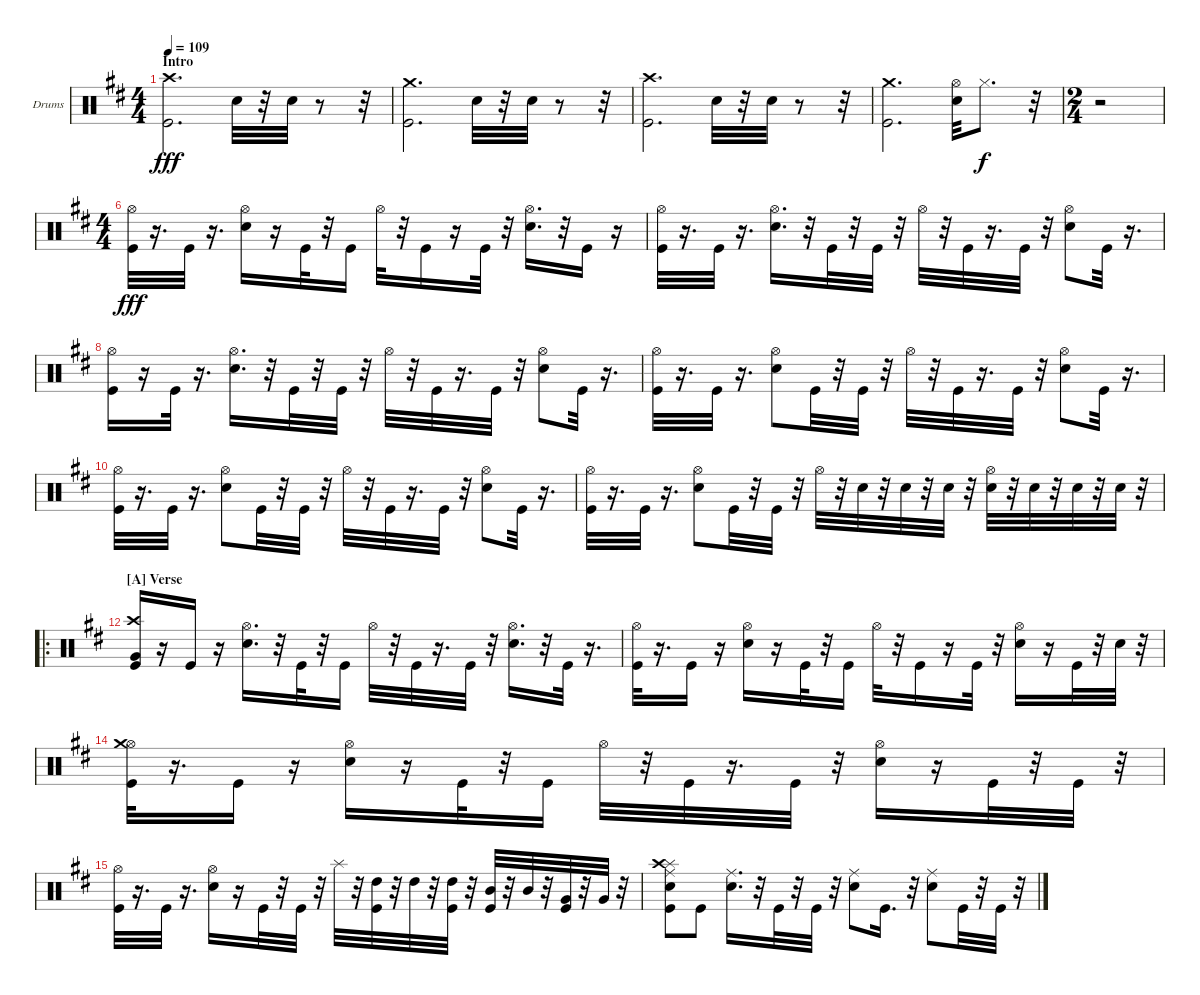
\bracketExtendMode nobrackets
\firstSystemTrackNameOrientation horizontal
\otherSystemsTrackNameOrientation horizontal
\defaultBarNumberDisplay FirstOfSystem
\track ("Drumkit" "Drums") {instrument percussion}
\staff {score}
\articulation defaults
\ts (4 4)
\beaming (8 2 2 2 2)
\section ("" "Intro")
\scale
0.300728
\tempo 109
\accidentals auto
\clef neutral
\ottava regular
\simile none
\ks bminor
("Kick (hit)" "Crash high (hit)").2{d dy fff} "Snare (hit) 2".32 r.32 "Snare (hit) 2".32 r.8 r.32 |
\scale
0.24974 ("Kick (hit)" "Crash medium (hit)").2{d} "Snare (hit) 2".32 r.32 "Snare (hit) 2".32 r.8 r.32 |
\scale
0.274714 ("Kick (hit)" "Crash high (hit)").2{d} "Snare (hit) 2".32 r.32 "Snare (hit) 2".32 r.8 r.32 |
\scale
0.174818 ("Kick (hit)" "Crash medium (hit)").2{d} ("Snare (hit) 2" "Hi-Hat (open)").32 "Hi-Hat (closed)".8{d dy f} r.32 |
\ts (2 4)
\scale
0.0793651 r.2 |
\ts (4 4)
\scale
0.347821 ("Kick (hit)" "Hi-Hat (open)").32{dy fff} r.16{d} "Kick (hit)".32 r.16{d} ("Snare (hit) 2" "Hi-Hat (open)").16 r.16 "Kick (hit)".32 r.32 "Kick (hit)".16 "Hi-Hat (open)".32 r.32 "Kick (hit)".16 r.16 "Kick (hit)".32 r.32 ("Snare (hit) 2" "Hi-Hat (open)").16{d} r.32 "Kick (hit)".16 r.16 |
\scale
0.349206 ("Kick (hit)" "Hi-Hat (open)").32 r.16{d} "Kick (hit)".32 r.16{d} ("Snare (hit) 2" "Hi-Hat (open)").16{d} r.32 "Kick (hit)".32 r.32 "Kick (hit)".32 r.32 "Hi-Hat (open)".32 r.32 "Kick (hit)".32 r.16{d} "Kick (hit)".32 r.32 ("Snare (hit) 2" "Hi-Hat (open)").8 "Kick (hit)".32 r.16{d} |
("Kick (hit)" "Hi-Hat (open)").16 r.16 "Kick (hit)".32 r.16{d} ("Snare (hit) 2" "Hi-Hat (open)").16{d} r.32 "Kick (hit)".32 r.32 "Kick (hit)".32 r.32 "Hi-Hat (open)".32 r.32 "Kick (hit)".32 r.16{d} "Kick (hit)".32 r.32 ("Snare (hit) 2" "Hi-Hat (open)").8 "Kick (hit)".32 r.16{d} |
("Kick (hit)" "Hi-Hat (open)").32 r.16{d} "Kick (hit)".32 r.16{d} ("Snare (hit) 2" "Hi-Hat (open)").8 "Kick (hit)".32 r.32 "Kick (hit)".32 r.32 "Hi-Hat (open)".32 r.32 "Kick (hit)".32 r.16{d} "Kick (hit)".32 r.32 ("Snare (hit) 2" "Hi-Hat (open)").8 "Kick (hit)".32 r.16{d} |
("Kick (hit)" "Hi-Hat (open)").32 r.16{d} "Kick (hit)".32 r.16{d} ("Snare (hit) 2" "Hi-Hat (open)").8 "Kick (hit)".32 r.32 "Kick (hit)".32 r.32 "Hi-Hat (open)".32 r.32 "Kick (hit)".32 r.16{d} "Kick (hit)".32 r.32 ("Snare (hit) 2" "Hi-Hat (open)").8 "Kick (hit)".32 r.16{d} |
("Kick (hit)" "Hi-Hat (open)").32 r.16{d} "Kick (hit)".32 r.16{d} ("Snare (hit) 2" "Hi-Hat (open)").8 "Kick (hit)".32 r.32 "Kick (hit)".32 r.32 "Hi-Hat (open)".32 r.32 "Snare (hit) 2".32 r.32 "Snare (hit) 2".32 r.32 "Snare (hit) 2".32 r.32 ("Snare (hit) 2" "Hi-Hat (open)").32 r.32 "Snare (hit) 2".32 r.32 "Snare (hit) 2".32 r.32 "Snare (hit) 2".32 r.32 |
\ro
\section ("A" "Verse")
("Kick (hit)" "Very Low Tom (hit)" "Crash high (hit)").16 r.16 "Kick (hit)".16 r.16 ("Snare (hit) 2" "Hi-Hat (open)").16{d} r.32 "Kick (hit)".32 r.32 "Kick (hit)".16 "Hi-Hat (open)".32 r.32 "Kick (hit)".32 r.16{d} "Kick (hit)".32 r.32 ("Snare (hit) 2" "Hi-Hat (open)").16{d} r.32 "Kick (hit)".32 r.16{d} |
("Kick (hit)" "Hi-Hat (open)").32 r.16{d} "Kick (hit)".16 r.16 ("Snare (hit) 2" "Hi-Hat (open)").16 r.16 "Kick (hit)".32 r.32 "Kick (hit)".16 "Hi-Hat (open)".32 r.32 "Kick (hit)".16 r.16 "Kick (hit)".32 r.32 ("Snare (hit) 2" "Hi-Hat (open)").16 r.16 "Kick (hit)".32 r.32 "Snare (hit) 2".32 r.32 |
("Kick (hit)" "Hi-Hat (open)" "Crash medium (hit)").32 r.16{d} "Kick (hit)".16 r.16 ("Snare (hit) 2" "Hi-Hat (open)").16 r.16 "Kick (hit)".32 r.32 "Kick (hit)".16 "Hi-Hat (open)".32 r.32 "Kick (hit)".32 r.16{d} "Kick (hit)".32 r.32 ("Snare (hit) 2" "Hi-Hat (open)").16 r.16 "Kick (hit)".32 r.32 "Kick (hit)".32 r.32 |
("Kick (hit)" "Hi-Hat (open)").32 r.16{d} "Kick (hit)".32 r.16{d} ("Snare (hit) 2" "Hi-Hat (open)").16 r.16 "Kick (hit)".32 r.32 "Kick (hit)".32 r.32 "Splash (hit)".32 r.32 ("Kick (hit)" "High Tom (hit)").32 r.32 "High Tom (hit)".32 r.32 ("Kick (hit)" "High Tom (hit)").32 r.32 ("Kick (hit)" "Mid Tom (hit)").32 r.32 "Mid Tom (hit)".32 r.32 ("Kick (hit)" "Very Low Tom (hit)").32 r.32 "Very Low Tom (hit)".32 r.32 |
("Kick (hit)" "Snare (hit) 2" "Ride (middle)" "Splash (hit)" "Crash high (hit)").8 "Kick (hit)".8 ("Snare (hit) 2" "Ride (middle)").16{d} r.32 "Kick (hit)".32 r.32 "Kick (hit)".32 r.32 ("Snare (hit) 2" "Ride (middle)").8 "Kick (hit)".16{d} r.32 ("Snare (hit) 2" "Ride (middle)").8 "Kick (hit)".32 r.32 "Kick (hit)".32 r.32
